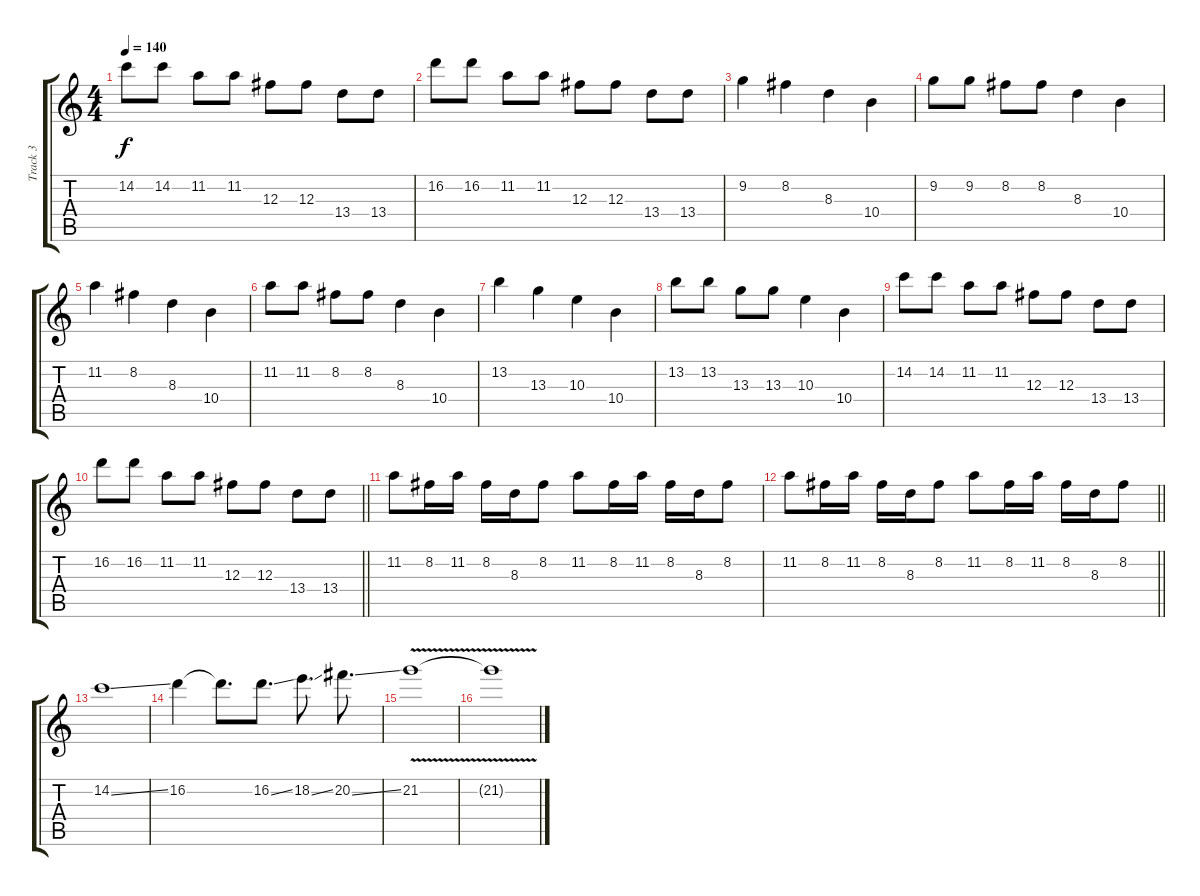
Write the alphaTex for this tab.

\track ("Track 3" "Track 3") {instrument overdrivenguitar}
\staff {score tabs}
\tuning (Eb4 Bb3 Gb3 Db3 Ab2 Db2) {hide}
\ts (4 4)
\tempo 140
\clef g2
\ks c
14.2.8{dy f} 14.2.8 11.2.8 11.2.8 12.3.8 12.3.8 13.4.8 13.4.8 |
16.2.8 16.2.8 11.2.8 11.2.8 12.3.8 12.3.8 13.4.8 13.4.8 |
9.2.4 8.2.4 8.3.4 10.4.4 |
9.2.8 9.2.8 8.2.8 8.2.8 8.3.4 10.4.4 |
11.2.4 8.2.4 8.3.4 10.4.4 |
11.2.8 11.2.8 8.2.8 8.2.8 8.3.4 10.4.4 |
13.2.4 13.3.4 10.3.4 10.4.4 |
13.2.8 13.2.8 13.3.8 13.3.8 10.3.4 10.4.4 |
14.2.8 14.2.8 11.2.8 11.2.8 12.3.8 12.3.8 13.4.8 13.4.8 |
\barLineRight lightlight
16.2.8 16.2.8 11.2.8 11.2.8 12.3.8 12.3.8 13.4.8 13.4.8 |
11.2.8 8.2.16 11.2.16 8.2.16 8.3.16 8.2.8 11.2.8 8.2.16 11.2.16 8.2.16 8.3.16 8.2.8 |
\barLineRight lightlight
11.2.8 8.2.16 11.2.16 8.2.16 8.3.16 8.2.8 11.2.8 8.2.16 11.2.16 8.2.16 8.3.16 8.2.8 |
14.2{ss}.1 |
16.2.4 16.2{t}.8{d} 16.2{ss}.8{d} 18.2{ss}.8{d} 20.2{ss}.8{d} |
21.2{v}.1 |
21.2{t}.1
